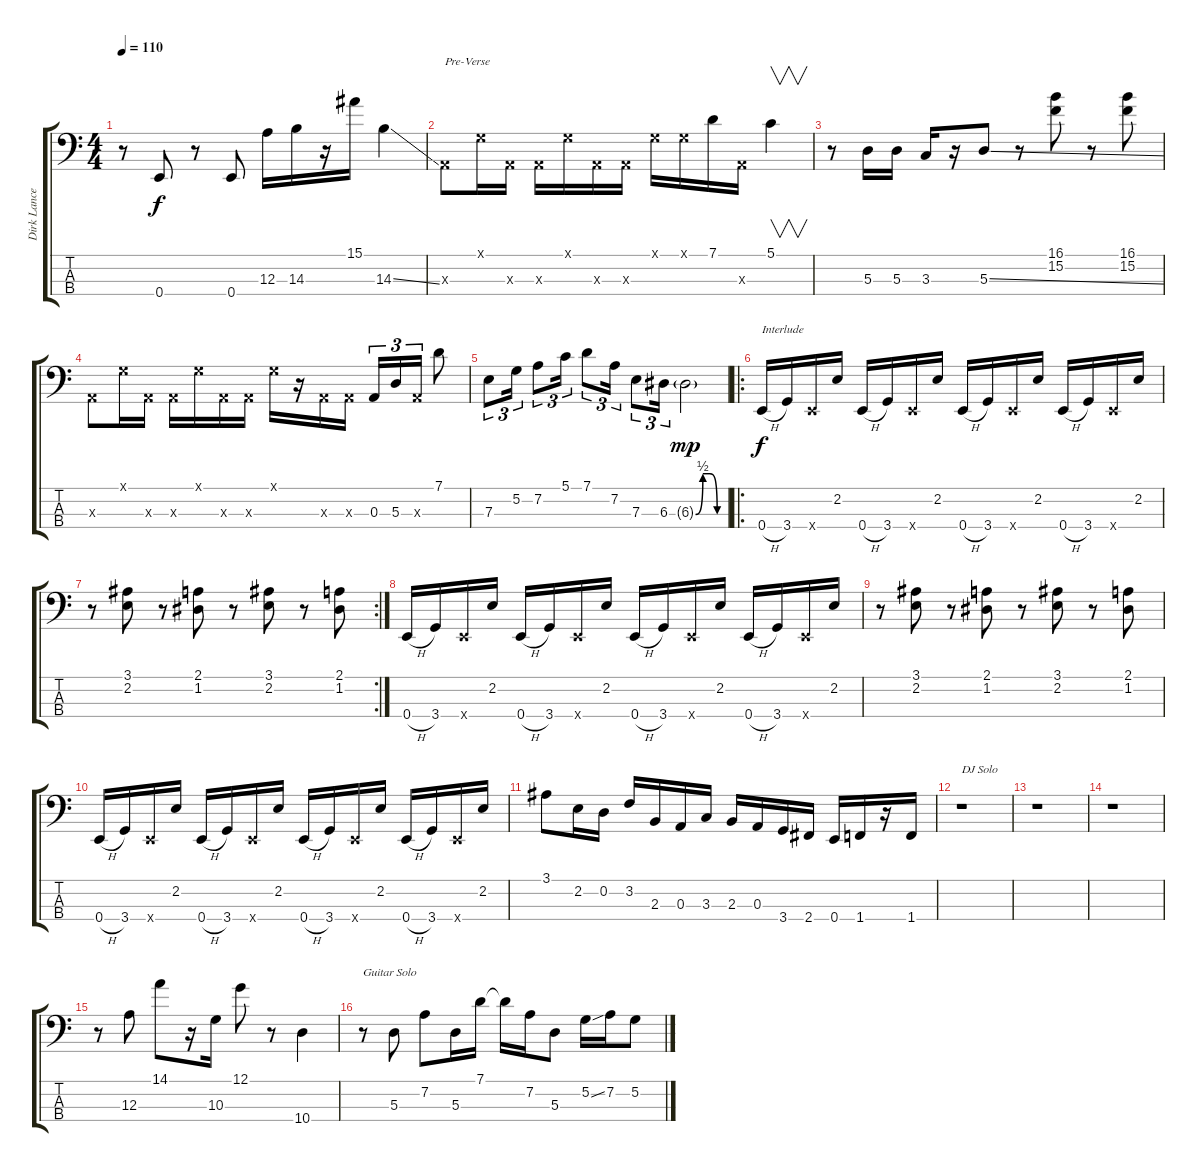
\track ("Dirk Lance" "Dirk Lance") {instrument electricbassfinger}
\staff {score tabs}
\tuning (G2 D2 A1 E1) {hide}
\ts (4 4)
\tempo 110
\clef f4
\ks c
r.8{dy f} 0.4.8 r.8 0.4.8 12.3.16 14.3.16 r.16 15.1.16 14.3{ss}.4 |
0.3{x}.8{txt "Pre-Verse" instrument slapbass1} 0.1{x}.16{instrument slapbass1} 0.3{x}.16{instrument slapbass1} 0.3{x}.16{instrument slapbass1} 0.1{x}.16{instrument slapbass1} 0.3{x}.16{instrument slapbass1} 0.3{x}.16{instrument slapbass1} 0.1{x}.16{instrument slapbass1} 0.1{x}.16{instrument slapbass1} 7.1.16{instrument slapbass1} 0.3{x}.16{instrument slapbass1} 5.1.4{v instrument slapbass1} |
r.8{instrument electricbassfinger} 5.3.16 5.3.16 3.3.16 r.16 5.3{ss}.8 r.8 (16.1 15.2).8{instrument slapbass1} r.8 (16.1 15.2).8{instrument slapbass1} |
0.3{x}.8{instrument slapbass1} 0.1{x}.16{instrument slapbass1} 0.3{x}.16{instrument slapbass1} 0.3{x}.16{instrument slapbass1} 0.1{x}.16{instrument slapbass1} 0.3{x}.16{instrument slapbass1} 0.3{x}.16{instrument slapbass1} 0.1{x}.16{instrument slapbass1} r.16{instrument slapbass1} 0.3{x}.16{instrument slapbass1} 0.3{x}.16{instrument slapbass1} 0.3.16{tu (3 2) instrument slapbass1} 5.3.16{tu (3 2) instrument slapbass1} 0.3{x}.16{tu (3 2) instrument slapbass1} 7.1.8{instrument slapbass1} |
7.3.8{tu (3 2) instrument slapbass1} 5.2.16{tu (3 2) instrument slapbass1} 7.2.8{tu (3 2) instrument slapbass1} 5.1.16{tu (3 2) instrument slapbass1} 7.1.8{tu (3 2) instrument slapbass1} 7.2.16{tu (3 2) instrument slapbass1} 7.3.8{tu (3 2) instrument slapbass1} 6.3.16{tu (3 2) instrument slapbass1} 6.3{be (custom 0 0 15 2 30 2 45 0 60 0) g}.2{dy mp instrument slapbass1} |
\ro
0.4{h}.16{txt "Interlude" dy f instrument slapbass1} 3.4.16{instrument slapbass1} 0.4{x}.16{instrument slapbass1} 2.2.16{instrument slapbass1} 0.4{h}.16{instrument slapbass1} 3.4.16{instrument slapbass1} 0.4{x}.16{instrument slapbass1} 2.2.16{instrument slapbass1} 0.4{h}.16{instrument slapbass1} 3.4.16{instrument slapbass1} 0.4{x}.16{instrument slapbass1} 2.2.16{instrument slapbass1} 0.4{h}.16{instrument slapbass1} 3.4.16{instrument slapbass1} 0.4{x}.16{instrument slapbass1} 2.2.16{instrument slapbass1} |
\rc 2
r.8 (3.1 2.2).8{instrument slapbass1} r.8 (2.1 1.2).8{instrument slapbass1} r.8 (3.1 2.2).8{instrument slapbass1} r.8 (2.1 1.2).8{instrument slapbass1} |
0.4{h}.16{instrument slapbass1} 3.4.16{instrument slapbass1} 0.4{x}.16{instrument slapbass1} 2.2.16{instrument slapbass1} 0.4{h}.16{instrument slapbass1} 3.4.16{instrument slapbass1} 0.4{x}.16{instrument slapbass1} 2.2.16{instrument slapbass1} 0.4{h}.16{instrument slapbass1} 3.4.16{instrument slapbass1} 0.4{x}.16{instrument slapbass1} 2.2.16{instrument slapbass1} 0.4{h}.16{instrument slapbass1} 3.4.16{instrument slapbass1} 0.4{x}.16{instrument slapbass1} 2.2.16{instrument slapbass1} |
r.8 (3.1 2.2).8{instrument slapbass1} r.8 (2.1 1.2).8{instrument slapbass1} r.8 (3.1 2.2).8{instrument slapbass1} r.8 (2.1 1.2).8{instrument slapbass1} |
0.4{h}.16{instrument slapbass1} 3.4.16{instrument slapbass1} 0.4{x}.16{instrument slapbass1} 2.2.16{instrument slapbass1} 0.4{h}.16{instrument slapbass1} 3.4.16{instrument slapbass1} 0.4{x}.16{instrument slapbass1} 2.2.16{instrument slapbass1} 0.4{h}.16{instrument slapbass1} 3.4.16{instrument slapbass1} 0.4{x}.16{instrument slapbass1} 2.2.16{instrument slapbass1} 0.4{h}.16{instrument slapbass1} 3.4.16{instrument slapbass1} 0.4{x}.16{instrument slapbass1} 2.2.16{instrument slapbass1} |
3.1.8{instrument electricbassfinger} 2.2.16 0.2.16 3.2.16 2.3.16 0.3.16 3.3.16 2.3.16 0.3.16 3.4.16 2.4.16 0.4.16 1.4.16 r.16 1.4.16 |
r.1{txt "DJ Solo"} |
r.1 |
r.1 |
r.8 12.3.8 14.1.8 r.16 10.3.16 12.1.8 r.8 10.4.4 |
r.8{txt "Guitar Solo"} 5.3.8 7.2.8 5.3.16 7.1.16 7.1{t}.16 7.2.16 5.3.8 5.2{ss}.16 7.2.16 5.2.8
